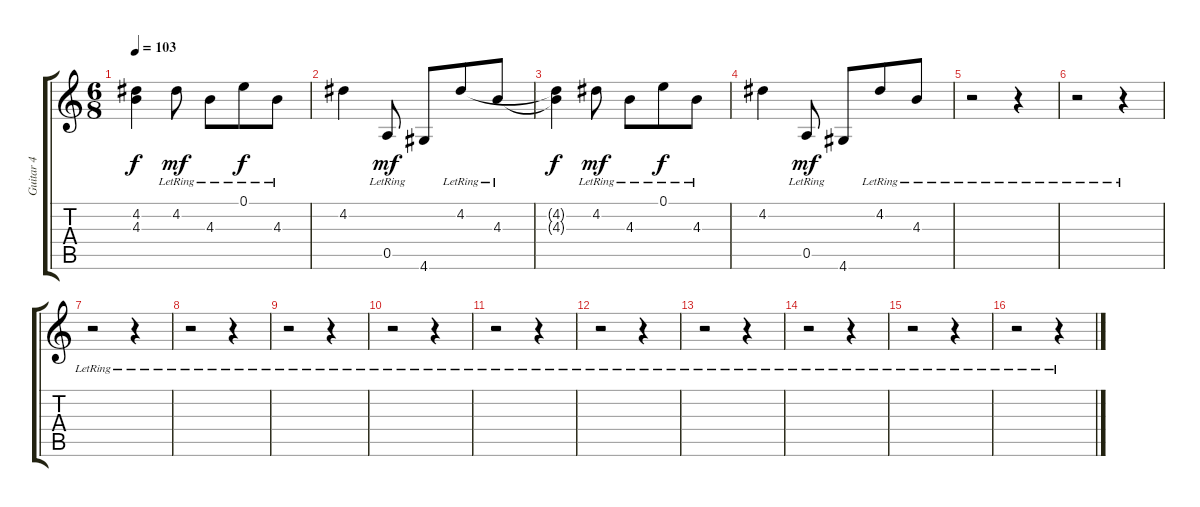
\track ("Guitar 4" "Guitar 4") {instrument overdrivenguitar}
\staff {score tabs}
\tuning (E4 B3 G3 D3 A2 E2) {hide}
\ts (6 8)
\tempo 103
\clef g2
\ks c
(4.2{t} 4.3{t}).4{dy f volume 15 balance 8 instrument acousticguitarsteel} 4.2{lr}.8{dy mf} 4.3{lr}.8 0.1{lr}.8{dy f} 4.3{lr}.8 |
4.2.4 0.5{lr}.8{dy mf} 4.6.8 4.2{lr}.8 4.3{lr}.8 |
(4.2{t} 4.3{t}).4{dy f volume 15 balance 8 instrument acousticguitarsteel} 4.2{lr}.8{dy mf} 4.3{lr}.8 0.1{lr}.8{dy f} 4.3{lr}.8 |
4.2.4 0.5{lr}.8{dy mf} 4.6.8 4.2{lr}.8 4.3{lr}.8 |
r.2 r.4 |
r.2 r.4 |
r.2 r.4 |
r.2 r.4 |
r.2 r.4 |
r.2 r.4 |
r.2 r.4 |
r.2 r.4 |
r.2 r.4 |
r.2 r.4 |
r.2 r.4 |
r.2 r.4
